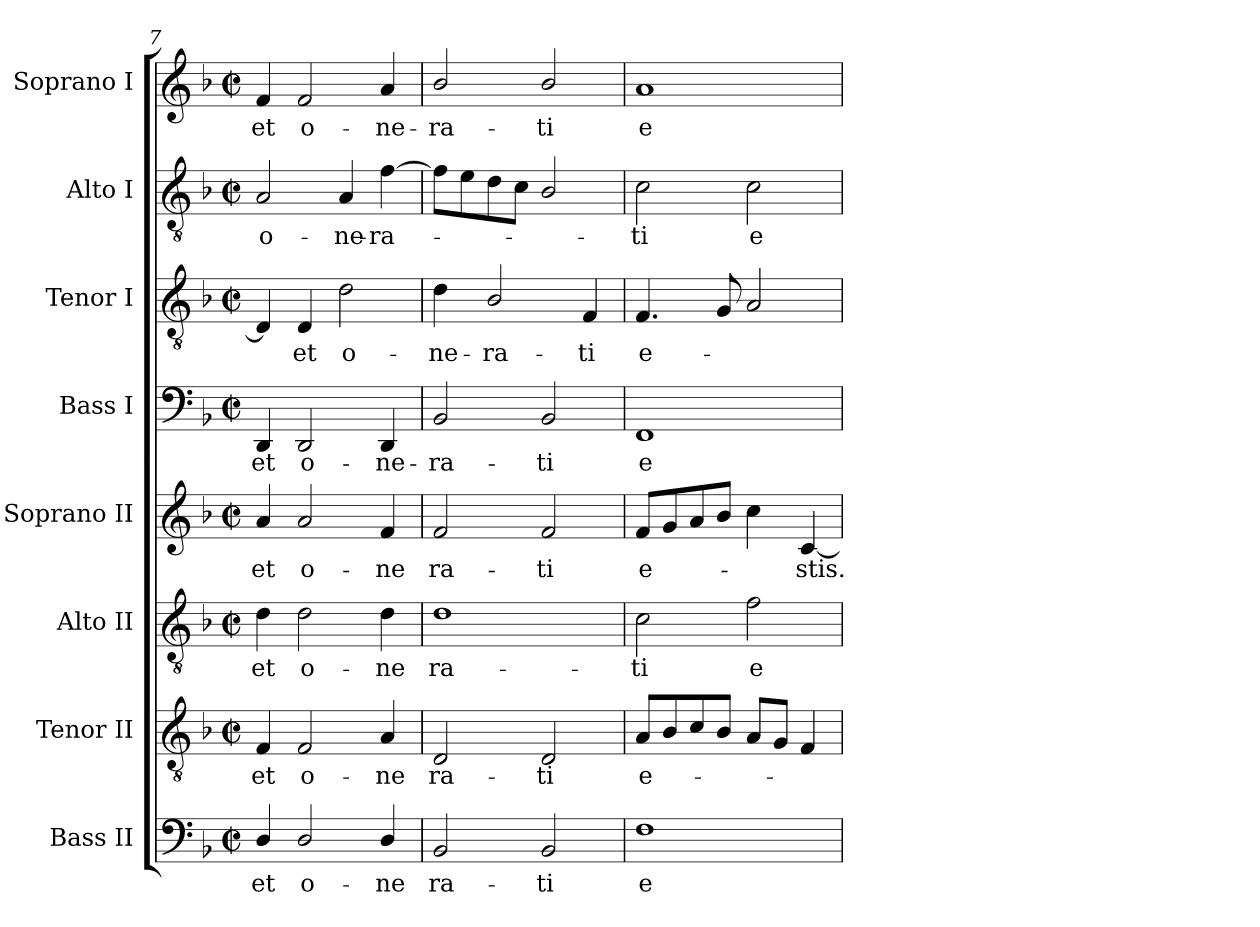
**kern	**text	**kern	**text	**kern	**text	**kern	**text	**kern	**text	**kern	**text	**kern	**text	**kern	**text
*part8	*part8	*part7	*part7	*part6	*part6	*part5	*part5	*part4	*part4	*part3	*part3	*part2	*part2	*part1	*part1
*staff8	*staff8	*staff7	*staff7	*staff6	*staff6	*staff5	*staff5	*staff4	*staff4	*staff3	*staff3	*staff2	*staff2	*staff1	*staff1
*I"Bass II	*	*I"Tenor II	*	*I"Alto II	*	*I"Soprano II	*	*I"Bass I	*	*I"Tenor I	*	*I"Alto I	*	*I"Soprano I	*
*I'B. II	*	*I'T. II	*	*I'A. II	*	*I'S. II	*	*I'B. I	*	*I'T. I	*	*I'A. I	*	*I'S. I	*
*clefF4	*	*clefGv2	*	*clefGv2	*	*clefG2	*	*clefF4	*	*clefGv2	*	*clefGv2	*	*clefG2	*
*	*	*ITrd7c12	*	*	*	*	*	*	*	*ITrd7c12	*	*	*	*	*
*k[b-]	*	*k[b-]	*	*k[b-]	*	*k[b-]	*	*k[b-]	*	*k[b-]	*	*k[b-]	*	*k[b-]	*
*F:	*	*F:	*	*F:	*	*F:	*	*F:	*	*F:	*	*F:	*	*F:	*
*M2/2	*	*M2/2	*	*M2/2	*	*M2/2	*	*M2/2	*	*M2/2	*	*M2/2	*	*M2/2	*
*met(c|)	*	*met(c|)	*	*met(c|)	*	*met(c|)	*	*met(c|)	*	*met(c|)	*	*met(c|)	*	*met(c|)	*
=7	=7	=7	=7	=7	=7	=7	=7	=7	=7	=7	=7	=7	=7	=7	=7
!	!LO:LY:b:color=#000000	!	!	!	!	!	!	!	!	!	!	!	!	!	!
!	!	!	!LO:LY:b:color=#000000	!	!	!	!	!	!	!	!	!	!	!	!
!	!	!	!	!	!LO:LY:b:color=#000000	!	!	!	!	!	!	!	!	!	!
!	!	!	!	!	!	!	!LO:LY:b:color=#000000	!	!	!	!	!	!	!	!
!	!	!	!	!	!	!	!	!	!LO:LY:b:color=#000000	!	!	!	!	!	!
!	!	!	!	!	!	!	!	!	!	!	!	!	!LO:LY:b:color=#000000	!	!
!	!	!	!	!	!	!	!	!	!	!	!	!	!	!	!LO:LY:b:color=#000000
4Di/	et	4FFi/	et	4di\	et	4ai/	et	4DDi/	et	4DDi/]	.	2Ai/	o-	4fi/	et
!	!LO:LY:b:color=#000000	!	!	!	!	!	!	!	!	!	!	!	!	!	!
!	!	!	!LO:LY:b:color=#000000	!	!	!	!	!	!	!	!	!	!	!	!
!	!	!	!	!	!LO:LY:b:color=#000000	!	!	!	!	!	!	!	!	!	!
!	!	!	!	!	!	!	!LO:LY:b:color=#000000	!	!	!	!	!	!	!	!
!	!	!	!	!	!	!	!	!	!LO:LY:b:color=#000000	!	!	!	!	!	!
!	!	!	!	!	!	!	!	!	!	!	!LO:LY:b:color=#000000	!	!	!	!
!	!	!	!	!	!	!	!	!	!	!	!	!	!	!	!LO:LY:b:color=#000000
2Di/	o-	2FFi/	o-	2di\	o-	2ai/	o-	2DDi/	o-	4DDi/	et	.	.	2fi/	o-
!	!	!	!	!	!	!	!	!	!	!	!LO:LY:b:color=#000000	!	!	!	!
!	!	!	!	!	!	!	!	!	!	!	!	!	!LO:LY:b:color=#000000	!	!
.	.	.	.	.	.	.	.	.	.	2Di\	o-	4Ai/	-ne-	.	.
!	!LO:LY:b:color=#000000	!	!	!	!	!	!	!	!	!	!	!	!	!	!
!	!	!	!LO:LY:b:color=#000000	!	!	!	!	!	!	!	!	!	!	!	!
!	!	!	!	!	!LO:LY:b:color=#000000	!	!	!	!	!	!	!	!	!	!
!	!	!	!	!	!	!	!LO:LY:b:color=#000000	!	!	!	!	!	!	!	!
!	!	!	!	!	!	!	!	!	!LO:LY:b:color=#000000	!	!	!	!	!	!
!	!	!	!	!	!	!	!	!	!	!	!	!	!LO:LY:b:color=#000000	!	!
!	!	!	!	!	!	!	!	!	!	!	!	!	!	!	!LO:LY:b:color=#000000
4Di/	-ne	4AAi/	-ne	4di\	-ne	4fi/	-ne	4DDi/	-ne-	.	.	[>4fi\	-ra-	4ai/	-ne-
=8	=8	=8	=8	=8	=8	=8	=8	=8	=8	=8	=8	=8	=8	=8	=8
!	!LO:LY:b:color=#000000	!	!	!	!	!	!	!	!	!	!	!	!	!	!
!	!	!	!LO:LY:b:color=#000000	!	!	!	!	!	!	!	!	!	!	!	!
!	!	!	!	!	!LO:LY:b:color=#000000	!	!	!	!	!	!	!	!	!	!
!	!	!	!	!	!	!	!LO:LY:b:color=#000000	!	!	!	!	!	!	!	!
!	!	!	!	!	!	!	!	!	!LO:LY:b:color=#000000	!	!	!	!	!	!
!	!	!	!	!	!	!	!	!	!	!	!LO:LY:b:color=#000000	!	!	!	!
!	!	!	!	!	!	!	!	!	!	!	!	!	!	!	!LO:LY:b:color=#000000
2BB-i/	ra-	2DDi/	ra-	1di	ra-	2fi/	ra-	2BB-i/	-ra-	4Di\	-ne-	8fi\L]	.	2b-i/	-ra-
.	.	.	.	.	.	.	.	.	.	.	.	8ei\	.	.	.
!	!	!	!	!	!	!	!	!	!	!	!LO:LY:b:color=#000000	!	!	!	!
.	.	.	.	.	.	.	.	.	.	2BB-i/	-ra-	8di\	.	.	.
.	.	.	.	.	.	.	.	.	.	.	.	8ci\J	.	.	.
!	!LO:LY:b:color=#000000	!	!	!	!	!	!	!	!	!	!	!	!	!	!
!	!	!	!LO:LY:b:color=#000000	!	!	!	!	!	!	!	!	!	!	!	!
!	!	!	!	!	!	!	!LO:LY:b:color=#000000	!	!	!	!	!	!	!	!
!	!	!	!	!	!	!	!	!	!LO:LY:b:color=#000000	!	!	!	!	!	!
!	!	!	!	!	!	!	!	!	!	!	!	!	!	!	!LO:LY:b:color=#000000
2BB-i/	-ti	2DDi/	-ti	.	.	2fi/	-ti	2BB-i/	-ti	.	.	2B-i/	.	2b-i/	-ti
!	!	!	!	!	!	!	!	!	!	!	!LO:LY:b:color=#000000	!	!	!	!
.	.	.	.	.	.	.	.	.	.	4FFi/	-ti	.	.	.	.
=9	=9	=9	=9	=9	=9	=9	=9	=9	=9	=9	=9	=9	=9	=9	=9
!	!LO:LY:b:color=#000000	!	!	!	!	!	!	!	!	!	!	!	!	!	!
!	!	!	!LO:LY:b:color=#000000	!	!	!	!	!	!	!	!	!	!	!	!
!	!	!	!	!	!LO:LY:b:color=#000000	!	!	!	!	!	!	!	!	!	!
!	!	!	!	!	!	!	!LO:LY:b:color=#000000	!	!	!	!	!	!	!	!
!	!	!	!	!	!	!	!	!	!LO:LY:b:color=#000000	!	!	!	!	!	!
!	!	!	!	!	!	!	!	!	!	!	!LO:LY:b:color=#000000	!	!	!	!
!	!	!	!	!	!	!	!	!	!	!	!	!	!LO:LY:b:color=#000000	!	!
!	!	!	!	!	!	!	!	!	!	!	!	!	!	!	!LO:LY:b:color=#000000
1Fi	e	8AAi/L	e-	2ci\	-ti	8fi/L	e-	1FFi	e-	4.FFi/	e-	2ci\	-ti	1ai	e-
.	.	8BB-i/	.	.	.	8gi/	.	.	.	.	.	.	.	.	.
.	.	8Ci/	.	.	.	8ai/	.	.	.	.	.	.	.	.	.
.	.	8BB-i/J	.	.	.	8b-i/J	.	.	.	8GGi/	.	.	.	.	.
!	!	!	!	!	!LO:LY:b:color=#000000	!	!	!	!	!	!	!	!	!	!
!	!	!	!	!	!	!	!	!	!	!	!	!	!LO:LY:b:color=#000000	!	!
.	.	8AAi/L	.	2fi\	e-	4cci\	.	.	.	2AAi/	.	2ci\	e-	.	.
.	.	8GGi/J	.	.	.	.	.	.	.	.	.	.	.	.	.
!	!	!	!	!	!	!	!LO:LY:b:color=#000000	!	!	!	!	!	!	!	!
.	.	4FFi/	.	.	.	[<4ci/	-stis.	.	.	.	.	.	.	.	.
=	=	=	=	=	=	=	=	=	=	=	=	=	=	=	=
*-	*-	*-	*-	*-	*-	*-	*-	*-	*-	*-	*-	*-	*-	*-	*-
